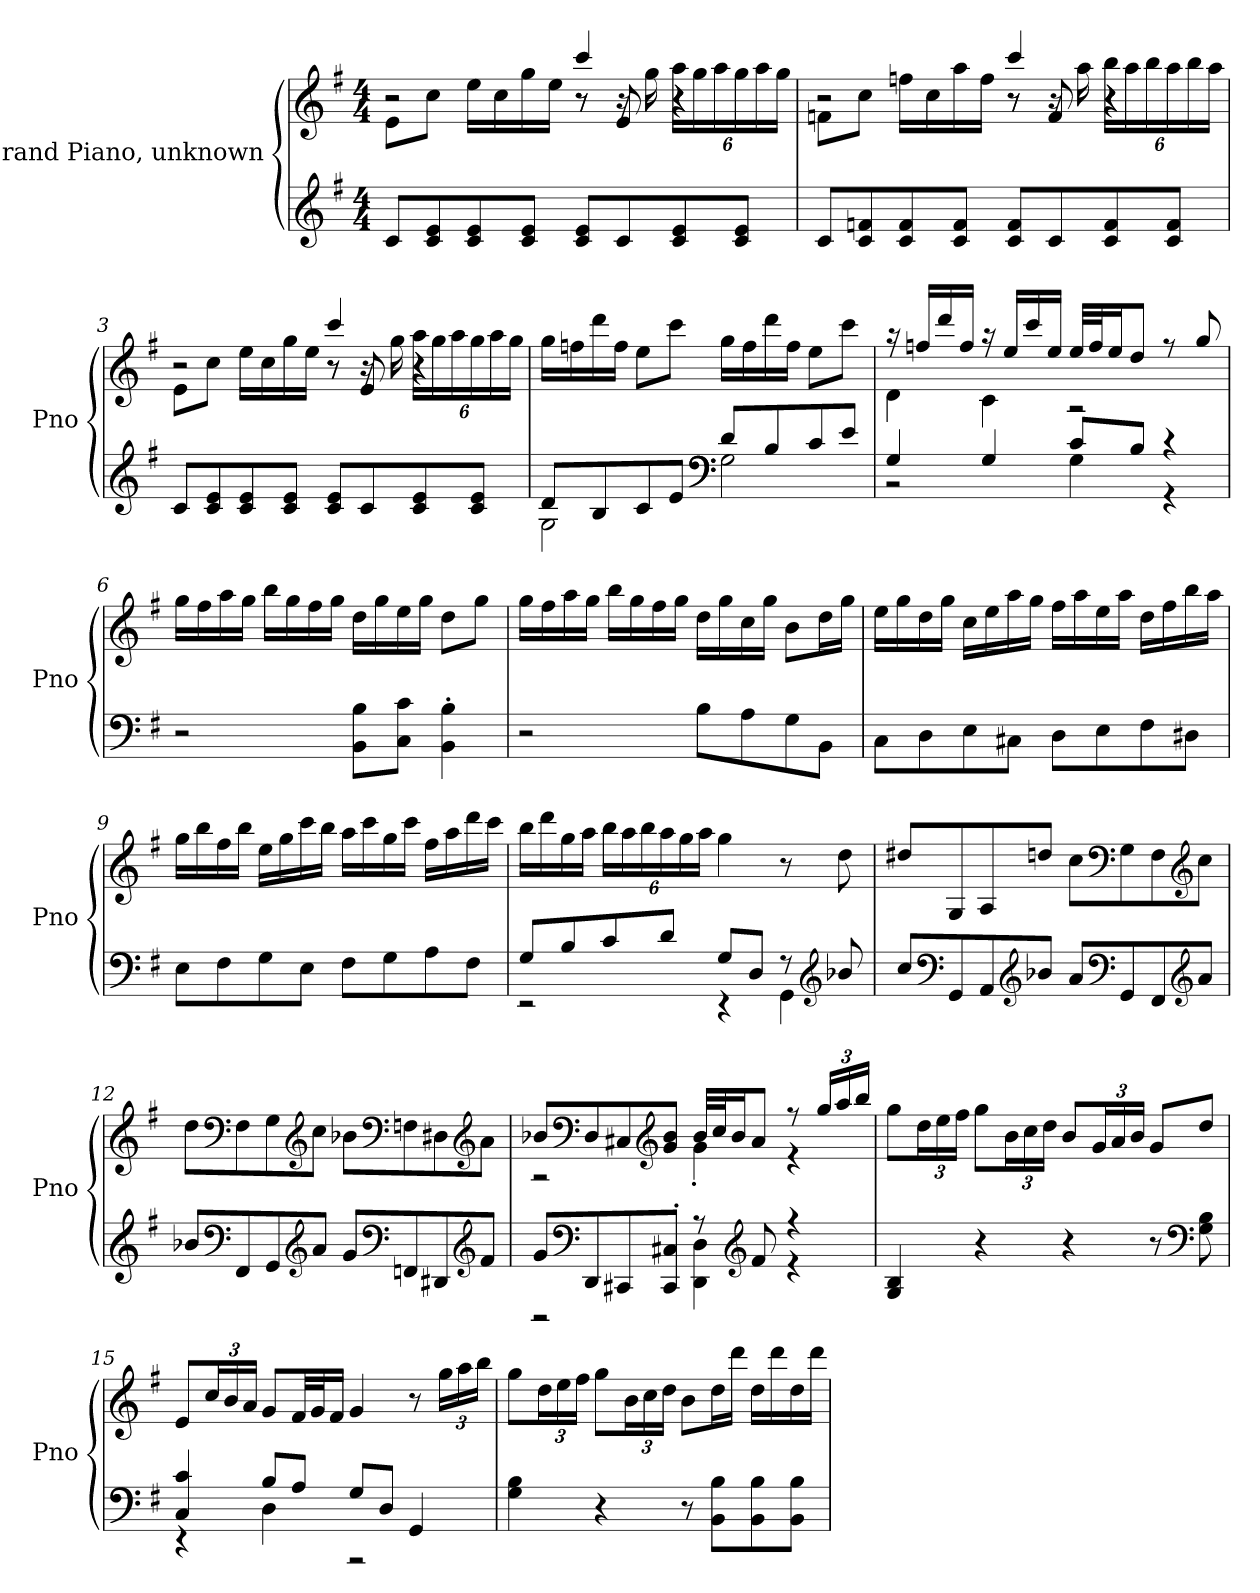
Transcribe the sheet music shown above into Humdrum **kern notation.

**kern	**kern
*part1	*part1
*staff2	*staff1
*I"Grand Piano, unknown	*
*I'Pno	*
*clefG2	*clefG2
*k[f#]	*k[f#]
*M4/4	*M4/4
*MM120	*MM120
=1	=1
*	*^
*	*	*^
8c/L	2r	8e\L	2r
8c/ 8e/	.	8cc\J	.
8c/ 8e/	.	16ee\LL	.
.	.	16cc\	.
8c/ 8e/J	.	16gg\	.
.	.	16ee\JJ	.
8c/ 8e/L	4ccc/	8r	8r
8c/	.	16r	8e/
.	.	16gg\	.
*	*	*Xbrackettup	*
8c/ 8e/	4r	24aa\LL	4r
.	.	24gg\	.
.	.	24aa\	.
8c/ 8e/J	.	24gg\	.
.	.	24aa\	.
.	.	24gg\JJ	.
=2	=2	=2	=2
8c/L	2r	8fn\L	2r
8c/ 8fn/	.	8cc\J	.
8c/ 8f/	.	16ffn\LL	.
.	.	16cc\	.
8c/ 8f/J	.	16aa\	.
.	.	16ff\JJ	.
8c/ 8f/L	4ccc/	8r	8r
8c/	.	16r	8f/
.	.	16aa\	.
8c/ 8f/	4r	24bb\LL	4r
.	.	24aa\	.
.	.	24bb\	.
8c/ 8f/J	.	24aa\	.
.	.	24bb\	.
.	.	24aa\JJ	.
!!LO:LB:g=z	!!	!!
=3	=3	=3	=3
8c/L	2r	8e\L	2r
8c/ 8e/	.	8cc\J	.
8c/ 8e/	.	16ee\LL	.
.	.	16cc\	.
8c/ 8e/J	.	16gg\	.
.	.	16ee\JJ	.
8c/ 8e/L	4ccc/	8r	8r
8c/	.	16r	8e/
.	.	16gg\	.
8c/ 8e/	4r	24aa\LL	4r
.	.	24gg\	.
.	.	24aa\	.
8c/ 8e/J	.	24gg\	.
.	.	24aa\	.
.	.	24gg\JJ	.
*	*v	*v	*v
=4	=4
*^	*
8d/L	2G\	16gg\LL
.	.	16ffn\
8B/	.	16ddd\
.	.	16ff\JJ
8c/	.	8ee\L
8e/J	.	8ccc\J
*clefF4	*	*
8d/L	2G\	16gg\LL
.	.	16ff\
8B/	.	16ddd\
.	.	16ff\JJ
8c/	.	8ee\L
8e/J	.	8ccc\J
!!LO:LB:g=z
=5	=5	=5
*	*	*^
4G/	2r	16r	4d\
.	.	16ffn/LL	.
.	.	16ddd/	.
.	.	16ff/JJ	.
4G/	.	16r	4c\
.	.	16ee/LL	.
.	.	16ccc/	.
.	.	16ee/JJ	.
8c/L	4G\	32ee/LLL	2r
.	.	32ff/J	.
.	.	16ee/J	.
8B/J	.	8dd/J	.
4r	4r	8r	.
.	.	8gg/	.
*v	*v	*	*
*	*v	*v
=6	=6
2r	16gg\LL
.	16ff#\
.	16aa\
.	16gg\JJ
.	16bb\LL
.	16gg\
.	16ff#\
.	16gg\JJ
8BB\ 8B\L	16dd\LL
.	16gg\
8C\ 8c\J	16ee\
.	16gg\JJ
4BB\' 4B\'	8dd\L
.	8gg\J
=7	=7
2r	16gg\LL
.	16ff#\
.	16aa\
.	16gg\JJ
.	16bb\LL
.	16gg\
.	16ff#\
.	16gg\JJ
8B\L	16dd\LL
.	16gg\
8A\	16cc\
.	16gg\JJ
8G\	8b\L
8BB\J	16dd\L
.	16gg\JJ
!!LO:LB:g=z
=8	=8
8C\L	16ee\LL
.	16gg\
8D\	16dd\
.	16gg\JJ
8E\	16cc\LL
.	16ee\
8C#X\J	16aa\
.	16gg\JJ
8D\L	16ff#\LL
.	16aa\
8E\	16ee\
.	16aa\JJ
8F#\	16dd\LL
.	16ff#\
8D#X\J	16bb\
.	16aa\JJ
=9	=9
8E\L	16gg\LL
.	16bb\
8F#\	16ff#\
.	16bb\JJ
8G\	16ee\LL
.	16gg\
8E\J	16ccc\
.	16bb\JJ
8F#\L	16aa\LL
.	16ccc\
8G\	16gg\
.	16ccc\JJ
8A\	16ff#\LL
.	16aa\
8F#\J	16ddd\
.	16ccc\JJ
!!LO:LB:g=z
=10	=10
*^	*
8G/L	2r	16bb\LL
.	.	16ddd\
8B/	.	16gg\
.	.	16aa\JJ
8c/	.	24bb\LL
.	.	24aa\
.	.	24bb\
8d/J	.	24aa\
.	.	24gg\
.	.	24aa\JJ
8G/L	4r	4gg\
8D/J	.	.
8r	4GG\	8r
*clefG2	*	*
8b-X/	.	8dd\
*v	*v	*
=11	=11
8cc/L	8dd#X/L
*clefF4	*
8GG/	8G/
8AA/	8A/
*clefG2	*
8b-X/J	8ddn/J
8a/L	8cc\L
*clefF4	*clefF4
8GG/	8G\
8FF#/	8F#\
*clefG2	*clefG2
8a/J	8cc\J
!!LO:LB:g=z
=12	=12
8b-X/L	8dd\L
*clefF4	*clefF4
8FF#/	8F#\
8GG/	8G\
*clefG2	*clefG2
8a/J	8cc\J
8g/L	8b-X\L
*clefF4	*clefF4
8FFn/	8Fn\
8DD#X/	8D#X\
*clefG2	*clefG2
8f#/J	8a\J
=13	=13
*^	*^
8g/L	2r	8b-X/L	2r
*clefF4	*	*clefF4	*
8DD/	.	8D/	.
8CC#X/	.	8C#X/	.
*	*	*clefG2	*
8CC#/' 8C#X/'J	.	8g/ 8b-/J	.
8r	4DD\ 4D\	32b-/LLL	4g'\
.	.	32cc/J	.
.	.	16b-/J	.
*clefG2	*	*	*
8f#/	.	8a/J	.
4r	4r	8r	4r
.	.	24gg/LL	.
.	.	24aa/	.
.	.	24bb/JJ	.
*v	*v	*	*
*	*v	*v
!!LO:PB:g=z
=14	=14
4G/ 4B/	8gg\L
.	24dd\L
.	24ee\
.	24ff#\JJ
4r	8gg\L
.	24b\L
.	24cc\
.	24dd\JJ
4r	8b/L
.	24g/L
.	24a/
.	24b/JJ
8r	8g/L
*clefF4	*
8G\ 8B\	8dd/J
=15	=15
*^	*
4C/ 4c/	4r	8e/L
.	.	24cc/L
.	.	24b/
.	.	24a/JJ
8B/L	4D\	8g/L
8A/J	.	32f#/LL
.	.	32g/J
.	.	16f#/JJ
8G/L	2r	4g/
8D/J	.	.
4GG/	.	8r
.	.	24gg\LL
.	.	24aa\
.	.	24bb\JJ
*v	*v	*
=16	=16
4G\ 4B\	8gg\L
.	24dd\L
.	24ee\
.	24ff#\JJ
4r	8gg\L
.	24b\L
.	24cc\
.	24dd\JJ
8r	8b\L
8BB\ 8B\L	16dd\L
.	16ddd\JJ
8BB\ 8B\	16dd\LL
.	16ddd\
8BB\ 8B\J	16dd\
.	16ddd\JJ
=	=
*-	*-
